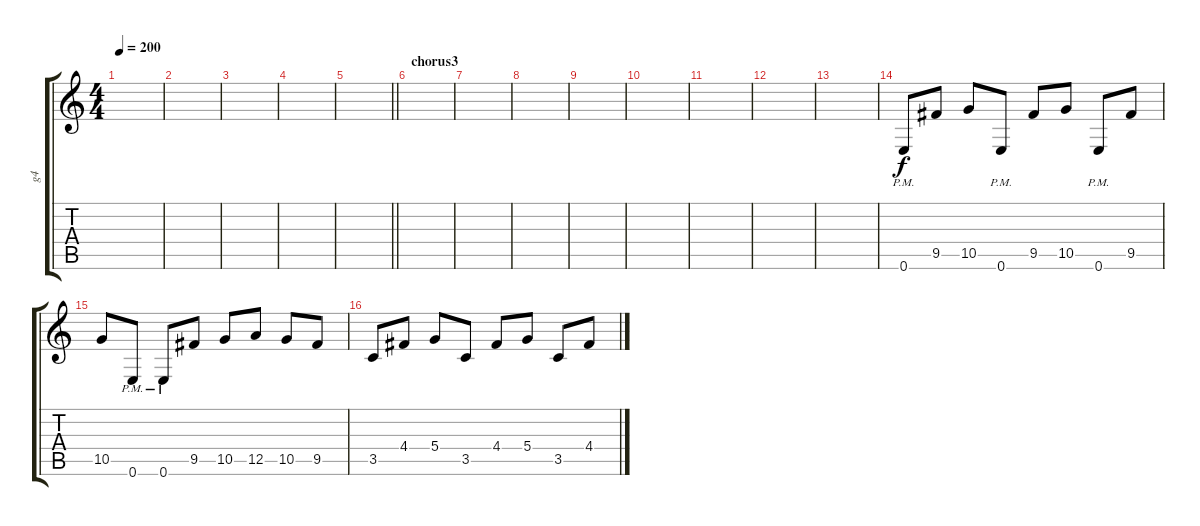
\track ("g4" "g4") {instrument distortionguitar}
\staff {score tabs}
\tuning (E4 B3 G3 D3 A2 E2) {hide}
\ts (4 4)
\tempo 200
\clef g2
\ks c
|
|
|
|
\barLineRight lightlight
|
\section ("" "chorus3")
|
|
|
|
|
|
|
|
0.6{pm}.8 9.5.8 10.5.8 0.6{pm}.8 9.5.8 10.5.8 0.6{pm}.8 9.5.8 |
10.5.8 0.6{pm}.8 0.6{pm}.8 9.5.8 10.5.8 12.5.8 10.5.8 9.5.8 |
3.5.8 4.4.8 5.4.8 3.5.8 4.4.8 5.4.8 3.5.8 4.4.8
